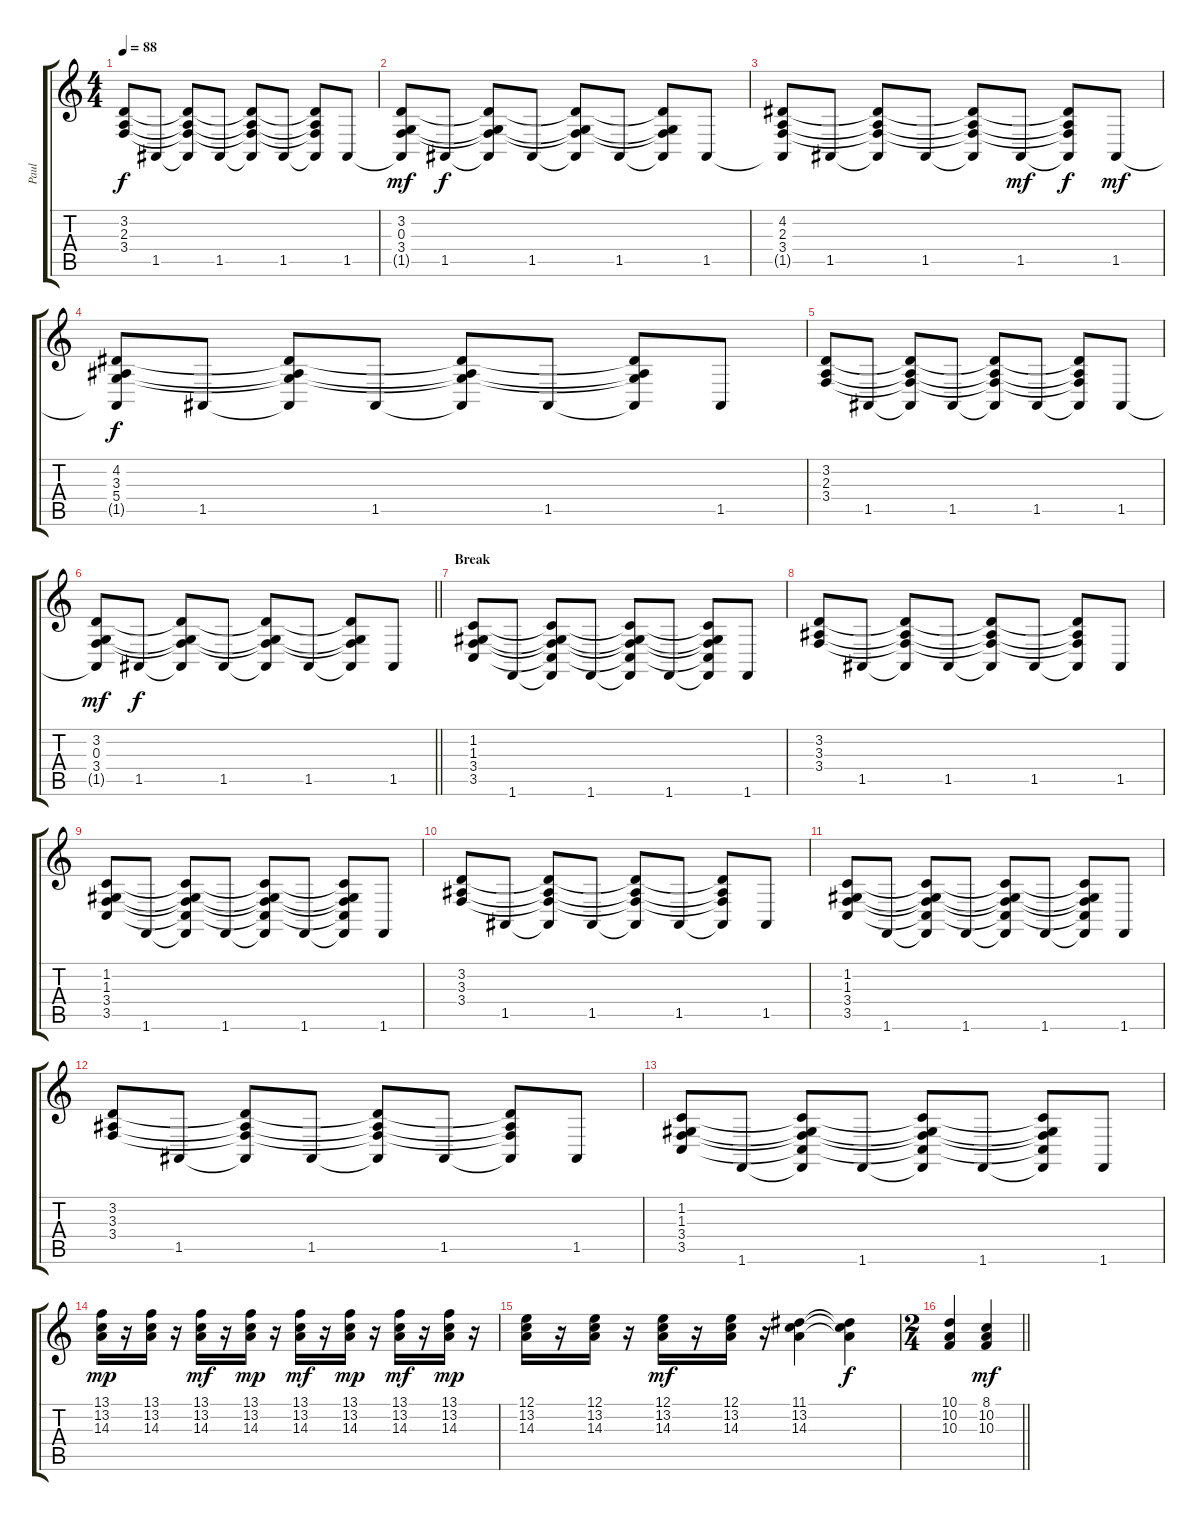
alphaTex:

\track ("Paul" "Paul") {instrument brightacousticpiano}
\staff {score tabs}
\tuning (E4 B3 G3 D3 A2 E2) {hide}
\ts (4 4)
\tempo 88
\clef g2
\ks c
(3.2 2.3 3.4).8{dy f} 1.5.8 (3.2{t} 2.3{t} 3.4{t} 1.5{t}).8 1.5.8 (3.2{t} 2.3{t} 3.4{t} 1.5{t}).8 1.5.8 (3.2{t} 2.3{t} 3.4{t} 1.5{t}).8 1.5.8 |
(3.2 0.3 3.4 1.5{t}).8{dy mf} 1.5.8{dy f} (3.2{t} 0.3{t} 3.4{t} 1.5{t}).8 1.5.8 (3.2{t} 0.3{t} 3.4{t} 1.5{t}).8 1.5.8 (3.2{t} 0.3{t} 3.4{t} 1.5{t}).8 1.5.8 |
(4.2 2.3 3.4 1.5{t}).8 1.5.8 (4.2{t} 2.3{t} 3.4{t} 1.5{t}).8 1.5.8 (4.2{t} 2.3{t} 3.4{t} 1.5{t}).8 1.5.8{dy mf} (4.2{t} 2.3{t} 3.4{t} 1.5{t}).8{dy f} 1.5.8{dy mf} |
(4.2 3.3 5.4 1.5{t}).8{dy f} 1.5.8 (4.2{t} 3.3{t} 5.4{t} 1.5{t}).8 1.5.8 (4.2{t} 3.3{t} 5.4{t} 1.5{t}).8 1.5.8 (4.2{t} 3.3{t} 5.4{t} 1.5{t}).8 1.5.8 |
(3.2 2.3 3.4).8 1.5.8 (3.2{t} 2.3{t} 3.4{t} 1.5{t}).8 1.5.8 (3.2{t} 2.3{t} 3.4{t} 1.5{t}).8 1.5.8 (3.2{t} 2.3{t} 3.4{t} 1.5{t}).8 1.5.8 |
\barLineRight lightlight
(3.2 0.3 3.4 1.5{t}).8{dy mf} 1.5.8{dy f} (3.2{t} 0.3{t} 3.4{t} 1.5{t}).8 1.5.8 (3.2{t} 0.3{t} 3.4{t} 1.5{t}).8 1.5.8 (3.2{t} 0.3{t} 3.4{t} 1.5{t}).8 1.5.8 |
\section ("" "Break")
(1.2 1.3 3.4 3.5).8 1.6.8 (1.2{t} 1.3{t} 3.4{t} 3.5{t} 1.6{t}).8 1.6.8 (1.2{t} 1.3{t} 3.4{t} 3.5{t} 1.6{t}).8 1.6.8 (1.2{t} 1.3{t} 3.4{t} 3.5{t} 1.6{t}).8 1.6.8 |
(3.2 3.3 3.4).8 1.5.8 (3.2{t} 3.3{t} 3.4{t} 1.5{t}).8 1.5.8 (3.2{t} 3.3{t} 3.4{t} 1.5{t}).8 1.5.8 (3.2{t} 3.3{t} 3.4{t} 1.5{t}).8 1.5.8 |
(1.2 1.3 3.4 3.5).8 1.6.8 (1.2{t} 1.3{t} 3.4{t} 3.5{t} 1.6{t}).8 1.6.8 (1.2{t} 1.3{t} 3.4{t} 3.5{t} 1.6{t}).8 1.6.8 (1.2{t} 1.3{t} 3.4{t} 3.5{t} 1.6{t}).8 1.6.8 |
(3.2 3.3 3.4).8 1.5.8 (3.2{t} 3.3{t} 3.4{t} 1.5{t}).8 1.5.8 (3.2{t} 3.3{t} 3.4{t} 1.5{t}).8 1.5.8 (3.2{t} 3.3{t} 3.4{t} 1.5{t}).8 1.5.8 |
(1.2 1.3 3.4 3.5).8 1.6.8 (1.2{t} 1.3{t} 3.4{t} 3.5{t} 1.6{t}).8 1.6.8 (1.2{t} 1.3{t} 3.4{t} 3.5{t} 1.6{t}).8 1.6.8 (1.2{t} 1.3{t} 3.4{t} 3.5{t} 1.6{t}).8 1.6.8 |
(3.2 3.3 3.4).8 1.5.8 (3.2{t} 3.3{t} 3.4{t} 1.5{t}).8 1.5.8 (3.2{t} 3.3{t} 3.4{t} 1.5{t}).8 1.5.8 (3.2{t} 3.3{t} 3.4{t} 1.5{t}).8 1.5.8 |
(1.2 1.3 3.4 3.5).8 1.6.8 (1.2{t} 1.3{t} 3.4{t} 3.5{t} 1.6{t}).8 1.6.8 (1.2{t} 1.3{t} 3.4{t} 3.5{t} 1.6{t}).8 1.6.8 (1.2{t} 1.3{t} 3.4{t} 3.5{t} 1.6{t}).8 1.6.8 |
(13.1 13.2 14.3).16{dy mp} r.16 (13.1 13.2 14.3).16 r.16 (13.1 13.2 14.3).16{dy mf} r.16 (13.1 13.2 14.3).16{dy mp} r.16 (13.1 13.2 14.3).16{dy mf} r.16 (13.1 13.2 14.3).16{dy mp} r.16 (13.1 13.2 14.3).16{dy mf} r.16 (13.1 13.2 14.3).16{dy mp} r.16 |
(12.1 13.2 14.3).16 r.16 (12.1 13.2 14.3).16 r.16 (12.1 13.2 14.3).16{dy mf} r.16 (12.1 13.2 14.3).16 r.16 (11.1 13.2 14.3).4 (11.1{t} 13.2{t} 14.3{t}).4{dy f} |
\ts (2 4)
\barLineRight lightlight
(10.1 10.2 10.3).4 (8.1 10.2 10.3).4{dy mf}
